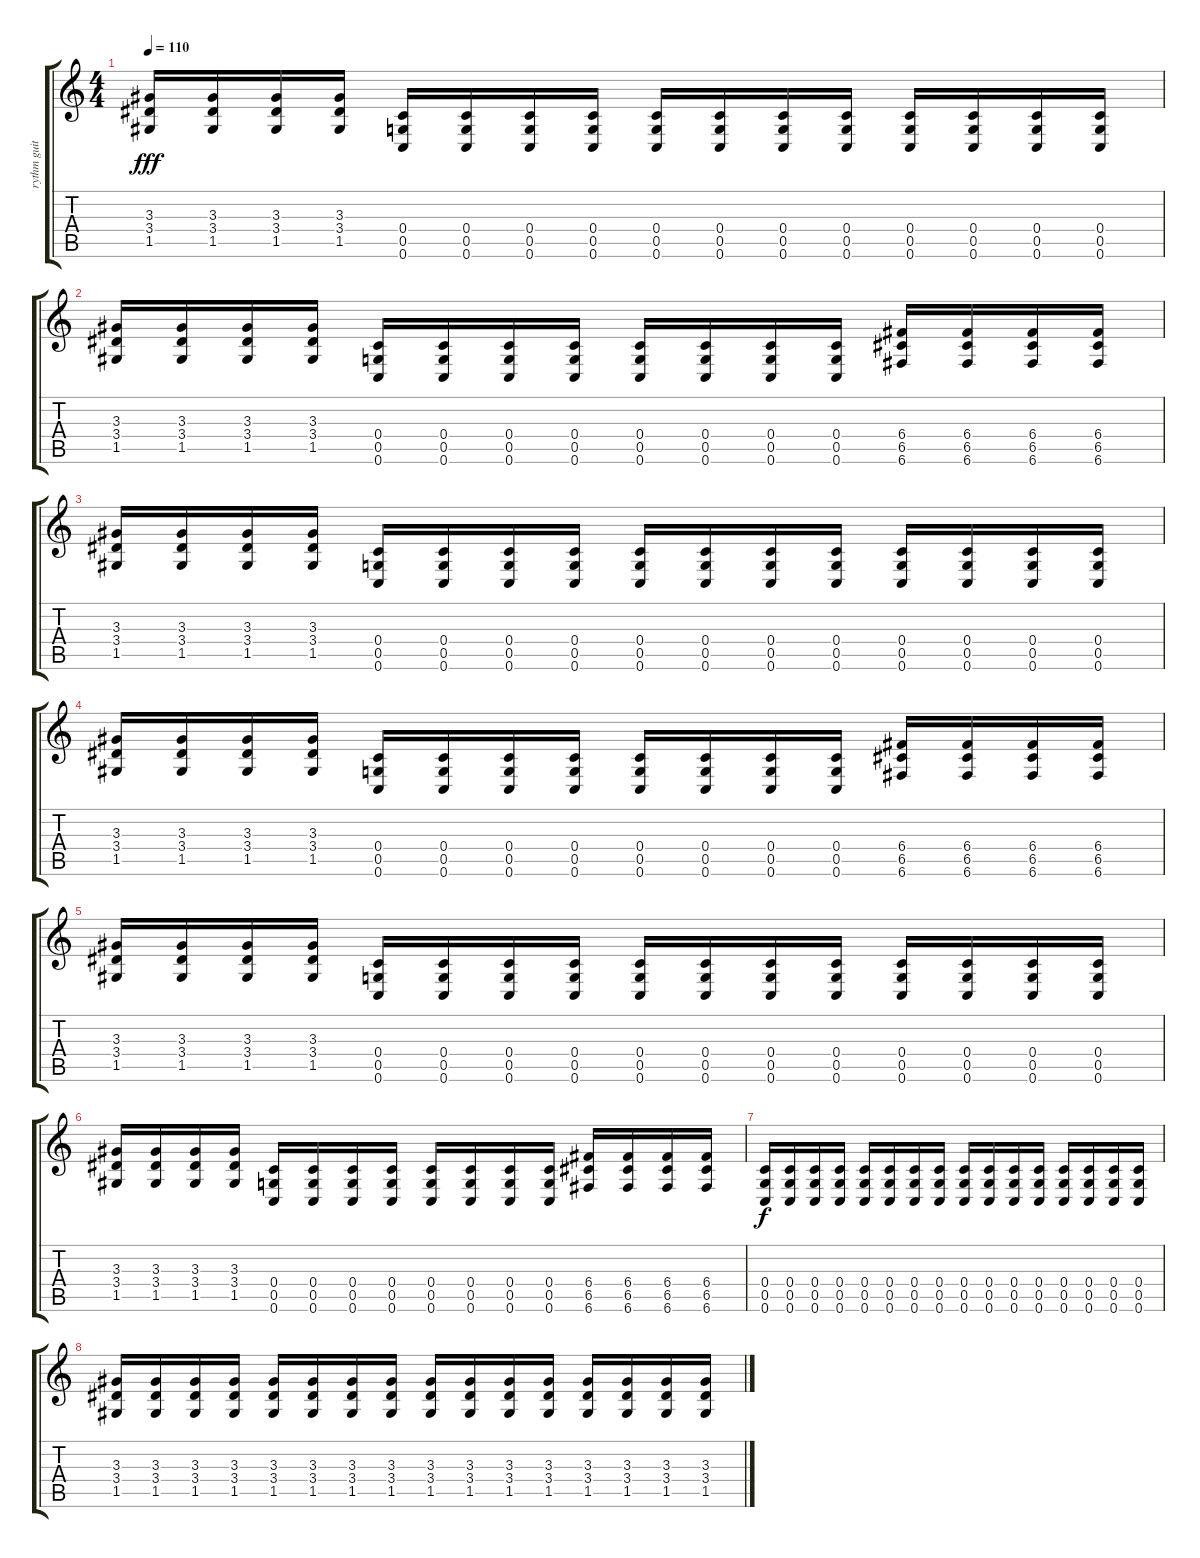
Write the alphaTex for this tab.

\track ("rythm guitar" "rythm guit") {instrument distortionguitar}
\staff {score tabs}
\tuning (D4 A3 F3 C3 G2 C2) {hide}
\ts (4 4)
\tempo 110
\clef g2
\ks c
(3.3 3.4 1.5).16{dy fff} (3.3 3.4 1.5).16 (3.3 3.4 1.5).16 (3.3 3.4 1.5).16 (0.4 0.5 0.6).16 (0.4 0.5 0.6).16 (0.4 0.5 0.6).16 (0.4 0.5 0.6).16 (0.4 0.5 0.6).16 (0.4 0.5 0.6).16 (0.4 0.5 0.6).16 (0.4 0.5 0.6).16 (0.4 0.5 0.6).16 (0.4 0.5 0.6).16 (0.4 0.5 0.6).16 (0.4 0.5 0.6).16 |
(3.3 3.4 1.5).16 (3.3 3.4 1.5).16 (3.3 3.4 1.5).16 (3.3 3.4 1.5).16 (0.4 0.5 0.6).16 (0.4 0.5 0.6).16 (0.4 0.5 0.6).16 (0.4 0.5 0.6).16 (0.4 0.5 0.6).16 (0.4 0.5 0.6).16 (0.4 0.5 0.6).16 (0.4 0.5 0.6).16 (6.4 6.5 6.6).16 (6.4 6.5 6.6).16 (6.4 6.5 6.6).16 (6.4 6.5 6.6).16 |
(3.3 3.4 1.5).16 (3.3 3.4 1.5).16 (3.3 3.4 1.5).16 (3.3 3.4 1.5).16 (0.4 0.5 0.6).16 (0.4 0.5 0.6).16 (0.4 0.5 0.6).16 (0.4 0.5 0.6).16 (0.4 0.5 0.6).16 (0.4 0.5 0.6).16 (0.4 0.5 0.6).16 (0.4 0.5 0.6).16 (0.4 0.5 0.6).16 (0.4 0.5 0.6).16 (0.4 0.5 0.6).16 (0.4 0.5 0.6).16 |
(3.3 3.4 1.5).16 (3.3 3.4 1.5).16 (3.3 3.4 1.5).16 (3.3 3.4 1.5).16 (0.4 0.5 0.6).16 (0.4 0.5 0.6).16 (0.4 0.5 0.6).16 (0.4 0.5 0.6).16 (0.4 0.5 0.6).16 (0.4 0.5 0.6).16 (0.4 0.5 0.6).16 (0.4 0.5 0.6).16 (6.4 6.5 6.6).16 (6.4 6.5 6.6).16 (6.4 6.5 6.6).16 (6.4 6.5 6.6).16 |
(3.3 3.4 1.5).16 (3.3 3.4 1.5).16 (3.3 3.4 1.5).16 (3.3 3.4 1.5).16 (0.4 0.5 0.6).16 (0.4 0.5 0.6).16 (0.4 0.5 0.6).16 (0.4 0.5 0.6).16 (0.4 0.5 0.6).16 (0.4 0.5 0.6).16 (0.4 0.5 0.6).16 (0.4 0.5 0.6).16 (0.4 0.5 0.6).16 (0.4 0.5 0.6).16 (0.4 0.5 0.6).16 (0.4 0.5 0.6).16 |
(3.3 3.4 1.5).16 (3.3 3.4 1.5).16 (3.3 3.4 1.5).16 (3.3 3.4 1.5).16 (0.4 0.5 0.6).16 (0.4 0.5 0.6).16 (0.4 0.5 0.6).16 (0.4 0.5 0.6).16 (0.4 0.5 0.6).16 (0.4 0.5 0.6).16 (0.4 0.5 0.6).16 (0.4 0.5 0.6).16 (6.4 6.5 6.6).16 (6.4 6.5 6.6).16 (6.4 6.5 6.6).16 (6.4 6.5 6.6).16 |
(0.4 0.5 0.6).16{dy f} (0.4 0.5 0.6).16 (0.4 0.5 0.6).16 (0.4 0.5 0.6).16 (0.4 0.5 0.6).16 (0.4 0.5 0.6).16 (0.4 0.5 0.6).16 (0.4 0.5 0.6).16 (0.4 0.5 0.6).16 (0.4 0.5 0.6).16 (0.4 0.5 0.6).16 (0.4 0.5 0.6).16 (0.4 0.5 0.6).16 (0.4 0.5 0.6).16 (0.4 0.5 0.6).16 (0.4 0.5 0.6).16 |
(3.3 3.4 1.5).16 (3.3 3.4 1.5).16 (3.3 3.4 1.5).16 (3.3 3.4 1.5).16 (3.3 3.4 1.5).16 (3.3 3.4 1.5).16 (3.3 3.4 1.5).16 (3.3 3.4 1.5).16 (3.3 3.4 1.5).16 (3.3 3.4 1.5).16 (3.3 3.4 1.5).16 (3.3 3.4 1.5).16 (3.3 3.4 1.5).16 (3.3 3.4 1.5).16 (3.3 3.4 1.5).16 (3.3 3.4 1.5).16
